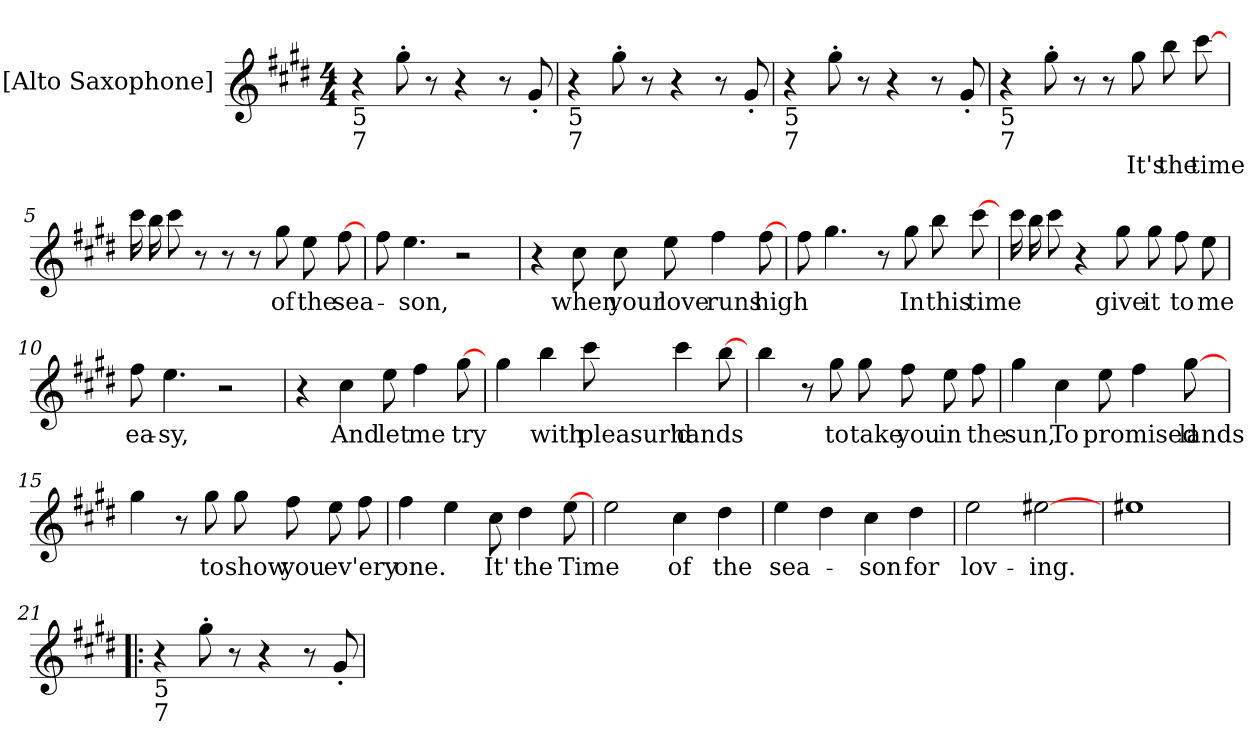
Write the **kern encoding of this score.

**kern	**text
*part1	*part1
*staff1	*staff1
*I"[Alto Saxophone]	*
*I'A Sax	*
*clefG2	*
*ITrd5c9	*
*k[f#]	*
*G:	*
*M4/4	*
=1	=1
!LO:TX:b:t=5	!
!LO:TX:b:t=7	!
4r	.
8b'L	.
8r	.
4r	.
8r	.
8B'	.
=2	=2
!LO:TX:b:t=5	!
!LO:TX:b:t=7	!
4r	.
8b'L	.
8r	.
4r	.
8r	.
8B'	.
=3	=3
!LO:TX:b:t=5	!
!LO:TX:b:t=7	!
4r	.
8b'L	.
8r	.
4r	.
8r	.
8B'	.
=4	=4
!LO:TX:b:t=5	!
!LO:TX:b:t=7	!
4r	.
8b'L	.
8r	.
8r	.
8b	-It's
8ddL	-the
[8ee	-time
!!LO:LB:g=z
=5	=5
16eeLL	.
16dd	.
8ee	.
8r	.
8r	.
8r	.
8b	-of
8gL	-the
[8a	-sea-
=6	=6
8aL	.
4.g	-son,
2r	.
=7	=7
4r	.
8eL	-when
8e	-your
8gL	-love
4a	-runs
[8a	-high
=8	=8
8aL	.
4.b	.
8r	.
8b	-In
8ddL	-this
[8ee	-time
!!LO:LB:g=z
=9	=9
16eeLL	.
16dd	.
8ee	.
4r	.
8bL	-give
8b	-it
8a	-to
8g	-me
=10	=10
8aL	-ea-
4.g	-sy,
2r	.
=11	=11
4r	.
4e	-And
8gL	-let
4a	-me
[8b	-try
=12	=12
4b	.
4dd	-with
8eeL	-pleasur'd
4ee	-hands
[8dd	.
!!LO:LB:g=z
=13	=13
4dd	.
8r	.
8b	-to
8bL	-take
8a	-you
8g	-in
8a	-the
=14	=14
4b	-sun,
4e	-To
8gL	-promised
4a	.
[8b	-lands
=15	=15
4b	.
8r	.
8b	-to
8bL	-show
8a	-you
8g	-ev'ery
8a	.
=16	=16
4a	-one.
4g	.
8eL	-It'
4f#	-the
[8g	-Time
!!LO:LB:g=z
=17	=17
2g	.
4e	-of
4f#	-the
=18	=18
4g	-sea-
4f#	.
4e	-son
4f#	-for
=19	=19
2g	-lov-
[2g#	-ing.
=20	=20
1g#	.
!!LO:LB:g=z
=21!|:	=21!|:
!LO:TX:b:t=5	!
!LO:TX:b:t=7	!
4r	.
8b'L	.
8r	.
4r	.
8r	.
8B'	.
=	=
*-	*-
